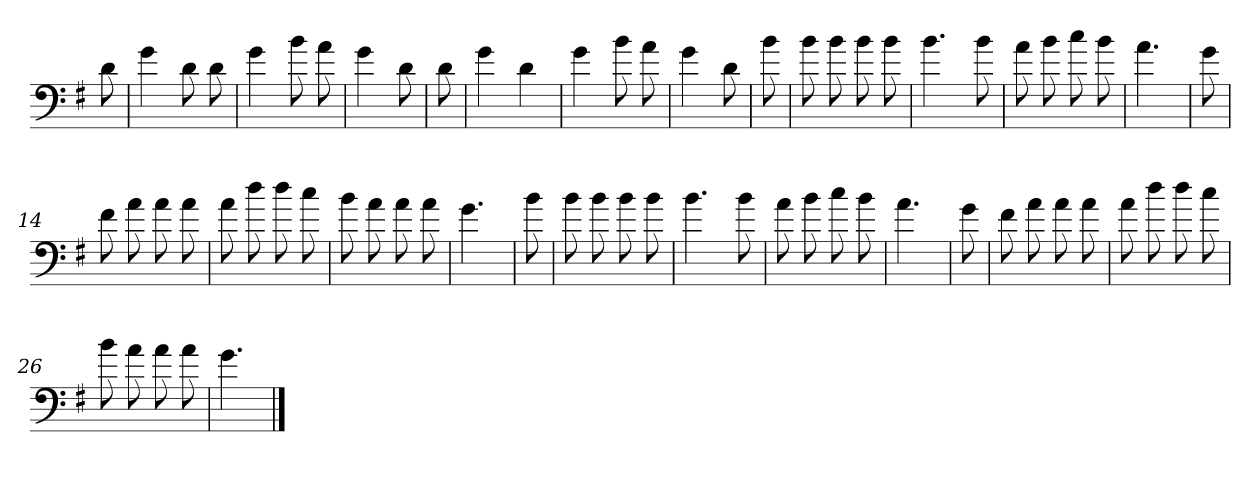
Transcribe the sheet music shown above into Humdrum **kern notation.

**kern
*part1
*staff1
*clefF4
*k[f#]
*G:
=
8d
=1
4g
8d
8d
=2
4g
8b
8a
=3
4g
8d
=4
8d
=5
4g
4d
=6
4g
8b
8a
=7
4g
8d
=8
8b
=9
8b
8b
8b
8b
=10
4.b
8b
=11
8a
8b
8cc
8b
=12
4.a
=13
8g
=14
8f#
8a
8a
8a
=15
8a
8dd
8dd
8cc
=16
8b
8a
8a
8a
=17
4.g
=18
8b
=19
8b
8b
8b
8b
=20
4.b
8b
=21
8a
8b
8cc
8b
=22
4.a
=23
8g
=24
8f#
8a
8a
8a
=25
8a
8dd
8dd
8cc
=26
8b
8a
8a
8a
=27
4.g
==
*-
